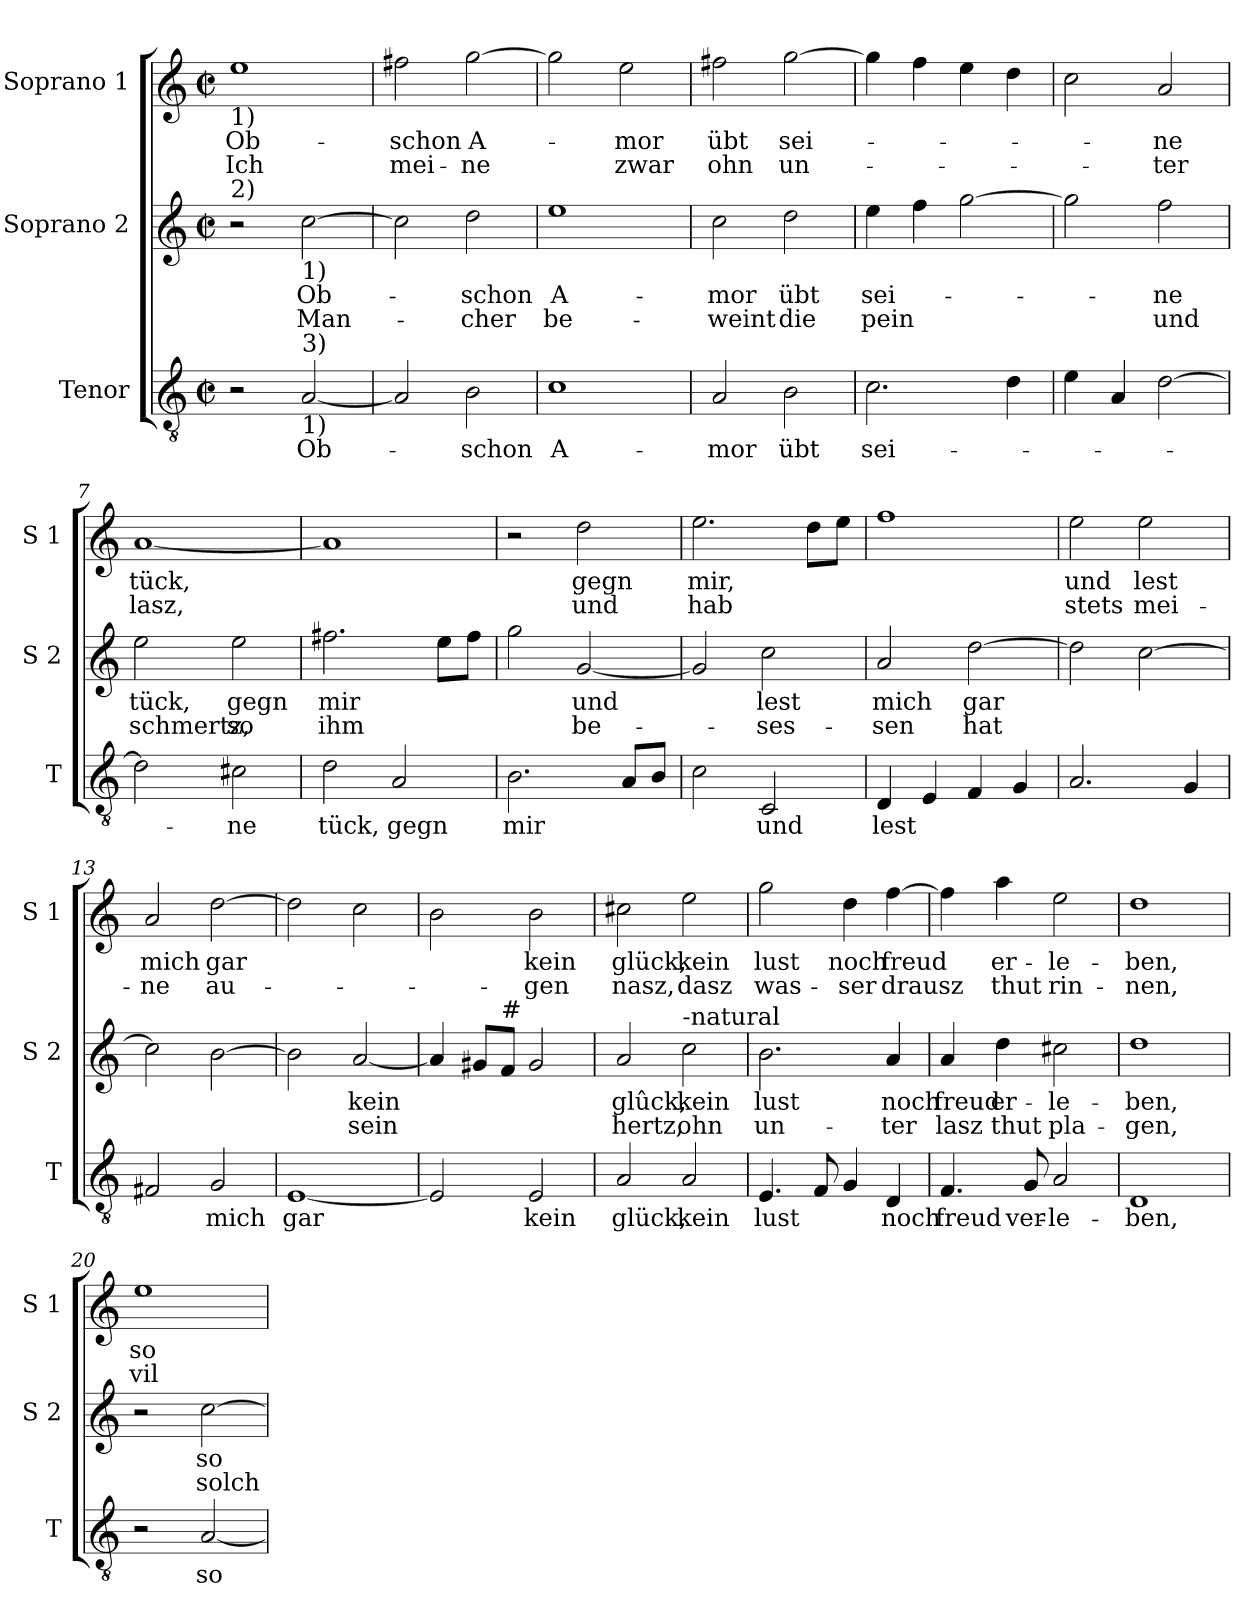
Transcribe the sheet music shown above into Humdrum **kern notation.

**kern	**text	**kern	**text	**text	**kern	**text	**text
*part3	*part3	*part2	*part2	*part2	*part1	*part1	*part1
*staff3	*staff3	*staff2	*staff2	*staff2	*staff1	*staff1	*staff1
*I"Tenor	*	*I"Soprano 2	*	*	*I"Soprano 1	*	*
*I'T	*	*I'S 2	*	*	*I'S 1	*	*
*clefGv2	*	*clefG2	*	*	*clefG2	*	*
*k[]	*	*k[]	*	*	*k[]	*	*
*C:	*	*C:	*	*	*C:	*	*
*M2/2	*	*M2/2	*	*	*M2/2	*	*
*met(c|)	*	*met(c|)	*	*	*met(c|)	*	*
=1	=1	=1	=1	=1	=1	=1	=1
!	!	!	!	!	!LO:TX:b:t=1)	!	!
!	!	!LO:TX:a:t=2)	!	!	!	!	!
!	!	!	!	!	!	!LO:LY:b	!LO:LY:b
2r	.	2r	.	.	1ee	Ob-	Ich
!	!	!LO:TX:b:t=1)	!	!	!	!	!
!LO:TX:a:t=3)	!	!	!	!	!	!	!
!LO:TX:b:t=1)	!	!	!	!	!	!	!
!	!LO:LY:b	!	!LO:LY:b	!LO:LY:b	!	!	!
[2A/	Ob-	[2cc\	Ob-	Man-	.	.	.
=2	=2	=2	=2	=2	=2	=2	=2
!	!	!	!	!	!	!LO:LY:b	!LO:LY:b
2A/]	.	2cc\]	.	.	2ff#X\	-schon	mei-
!	!LO:LY:b	!	!LO:LY:b	!LO:LY:b	!	!LO:LY:b	!LO:LY:b
2B\	-schon	2dd\	-schon	-cher	[2gg\	A-	-ne
=3	=3	=3	=3	=3	=3	=3	=3
!	!LO:LY:b	!	!LO:LY:b	!LO:LY:b	!	!	!
1c	A-	1ee	A-	be-	2gg\]	.	.
!	!	!	!	!	!	!LO:LY:b	!LO:LY:b
.	.	.	.	.	2ee\	-mor	zwar
=4	=4	=4	=4	=4	=4	=4	=4
!	!LO:LY:b	!	!LO:LY:b	!LO:LY:b	!	!LO:LY:b	!LO:LY:b
2A/	-mor	2cc\	-mor	-weint	2ff#X\	übt	ohn
!	!LO:LY:b	!	!LO:LY:b	!LO:LY:b	!	!LO:LY:b	!LO:LY:b
2B\	übt	2dd\	übt	die	[2gg\	sei-	un-
=5	=5	=5	=5	=5	=5	=5	=5
!	!LO:LY:b	!	!LO:LY:b	!LO:LY:b	!	!	!
2.c\	sei-	4ee\	sei-	pein	4gg\]	.	.
.	.	4ff\	.	.	4ff\	.	.
.	.	[2gg\	.	.	4ee\	.	.
4d\	.	.	.	.	4dd\	.	.
!!LO:LB:g=z
=6	=6	=6	=6	=6	=6	=6	=6
4e\	.	2gg\]	.	.	2cc\	.	.
4A/	.	.	.	.	.	.	.
!	!	!	!LO:LY:b	!LO:LY:b	!	!LO:LY:b	!LO:LY:b
[2d\	.	2ff\	-ne	und	2a/	-ne	-ter
=7	=7	=7	=7	=7	=7	=7	=7
!	!	!	!LO:LY:b	!LO:LY:b	!	!LO:LY:b	!LO:LY:b
2d\]	.	2ee\	tück,	schmertz,	[1a	tück,	lasz,
!	!LO:LY:b	!	!LO:LY:b	!LO:LY:b	!	!	!
2c#X\	-ne	2ee\	gegn	so	.	.	.
=8	=8	=8	=8	=8	=8	=8	=8
!	!LO:LY:b	!	!LO:LY:b	!LO:LY:b	!	!	!
2d\	tück,	2.ff#X\	mir	ihm	1a]	.	.
!	!LO:LY:b	!	!	!	!	!	!
2A/	gegn	.	.	.	.	.	.
.	.	8ee\L	.	.	.	.	.
.	.	8ff#\J	.	.	.	.	.
=9	=9	=9	=9	=9	=9	=9	=9
!	!LO:LY:b	!	!	!	!	!	!
2.B\	mir	2gg\	.	.	2r	.	.
!	!	!	!LO:LY:b	!LO:LY:b	!	!LO:LY:b	!LO:LY:b
.	.	[2g/	und	be-	2dd\	gegn	und
8A/L	.	.	.	.	.	.	.
8B/J	.	.	.	.	.	.	.
=10	=10	=10	=10	=10	=10	=10	=10
!	!	!	!	!	!	!LO:LY:b	!LO:LY:b
2c\	.	2g/]	.	.	2.ee\	mir,	hab
!	!LO:LY:b	!	!LO:LY:b	!LO:LY:b	!	!	!
2C/	und	2cc\	lest	-ses-	.	.	.
.	.	.	.	.	8dd\L	.	.
.	.	.	.	.	8ee\J	.	.
!!LO:LB:g=z
=11	=11	=11	=11	=11	=11	=11	=11
!	!LO:LY:b	!	!LO:LY:b	!LO:LY:b	!	!	!
4D/	lest	2a/	mich	-sen	1ff	.	.
4E/	.	.	.	.	.	.	.
!	!	!	!LO:LY:b	!LO:LY:b	!	!	!
4F/	.	[2dd\	gar	hat	.	.	.
4G/	.	.	.	.	.	.	.
=12	=12	=12	=12	=12	=12	=12	=12
!	!	!	!	!	!	!LO:LY:b	!LO:LY:b
2.A/	.	2dd\]	.	.	2ee\	und	stets
!	!	!	!	!	!	!LO:LY:b	!LO:LY:b
.	.	[2cc\	.	.	2ee\	lest	mei-
4G/	.	.	.	.	.	.	.
=13	=13	=13	=13	=13	=13	=13	=13
!	!	!	!	!	!	!LO:LY:b	!LO:LY:b
2F#X/	.	2cc\]	.	.	2a/	mich	-ne
!	!LO:LY:b	!	!	!	!	!LO:LY:b	!LO:LY:b
2G/	mich	[2b\	.	.	[2dd\	gar	au-
=14	=14	=14	=14	=14	=14	=14	=14
!	!LO:LY:b	!	!	!	!	!	!
[1E	gar	2b\]	.	.	2dd\]	.	.
!	!	!	!LO:LY:b	!LO:LY:b	!	!	!
.	.	[2a/	kein	sein	2cc\	.	.
=15	=15	=15	=15	=15	=15	=15	=15
2E/]	.	4a/]	.	.	2b\	.	.
.	.	8g#X/L	.	.	.	.	.
!	!	!LO:TX:a:t=#	!	!	!	!	!
.	.	8f/J	.	.	.	.	.
!	!LO:LY:b	!	!	!	!	!LO:LY:b	!LO:LY:b
2E/	kein	2g#/	.	.	2b\	kein	-gen
!!LO:PB:g=z
=16	=16	=16	=16	=16	=16	=16	=16
!	!LO:LY:b	!	!LO:LY:b	!LO:LY:b	!	!LO:LY:b	!LO:LY:b
2A/	glück,	2a/	glûck,	hertz,	2cc#X\	glück,	nasz,
!	!	!LO:TX:a:t=-natural	!	!	!	!	!
!	!LO:LY:b	!	!LO:LY:b	!LO:LY:b	!	!LO:LY:b	!LO:LY:b
2A/	kein	2cc\	kein	ohn	2ee\	kein	dasz
=17	=17	=17	=17	=17	=17	=17	=17
!	!LO:LY:b	!	!LO:LY:b	!LO:LY:b	!	!LO:LY:b	!LO:LY:b
4.E/	lust	2.b\	lust	un-	2gg\	lust	was-
8F/	.	.	.	.	.	.	.
!	!	!	!	!	!	!LO:LY:b	!LO:LY:b
4G/	.	.	.	.	4dd\	noch	-ser
!	!LO:LY:b	!	!LO:LY:b	!LO:LY:b	!	!LO:LY:b	!LO:LY:b
4D/	noch	4a/	noch	-ter	[4ff\	freud	drausz
=18	=18	=18	=18	=18	=18	=18	=18
!	!LO:LY:b	!	!LO:LY:b	!LO:LY:b	!	!	!
4.F/	freud	4a/	freud	lasz	4ff\]	.	.
!	!	!	!LO:LY:b	!LO:LY:b	!	!LO:LY:b	!LO:LY:b
.	.	4dd\	er-	thut	4aa\	er-	thut
!	!LO:LY:b	!	!	!	!	!	!
8G/	ver-	.	.	.	.	.	.
!	!LO:LY:b	!	!LO:LY:b	!LO:LY:b	!	!LO:LY:b	!LO:LY:b
2A/	-le-	2cc#X\	-le-	pla-	2ee\	-le-	rin-
=19	=19	=19	=19	=19	=19	=19	=19
!	!LO:LY:b	!	!LO:LY:b	!LO:LY:b	!	!LO:LY:b	!LO:LY:b
1D	-ben,	1dd	-ben,	-gen,	1dd	-ben,	-nen,
=20	=20	=20	=20	=20	=20	=20	=20
!	!	!	!	!	!	!LO:LY:b	!LO:LY:b
2r	.	2r	.	.	1ee	so	vil
!	!LO:LY:b	!	!LO:LY:b	!LO:LY:b	!	!	!
[2A/	so	[2cc\	so	solch	.	.	.
=	=	=	=	=	=	=	=
*-	*-	*-	*-	*-	*-	*-	*-
